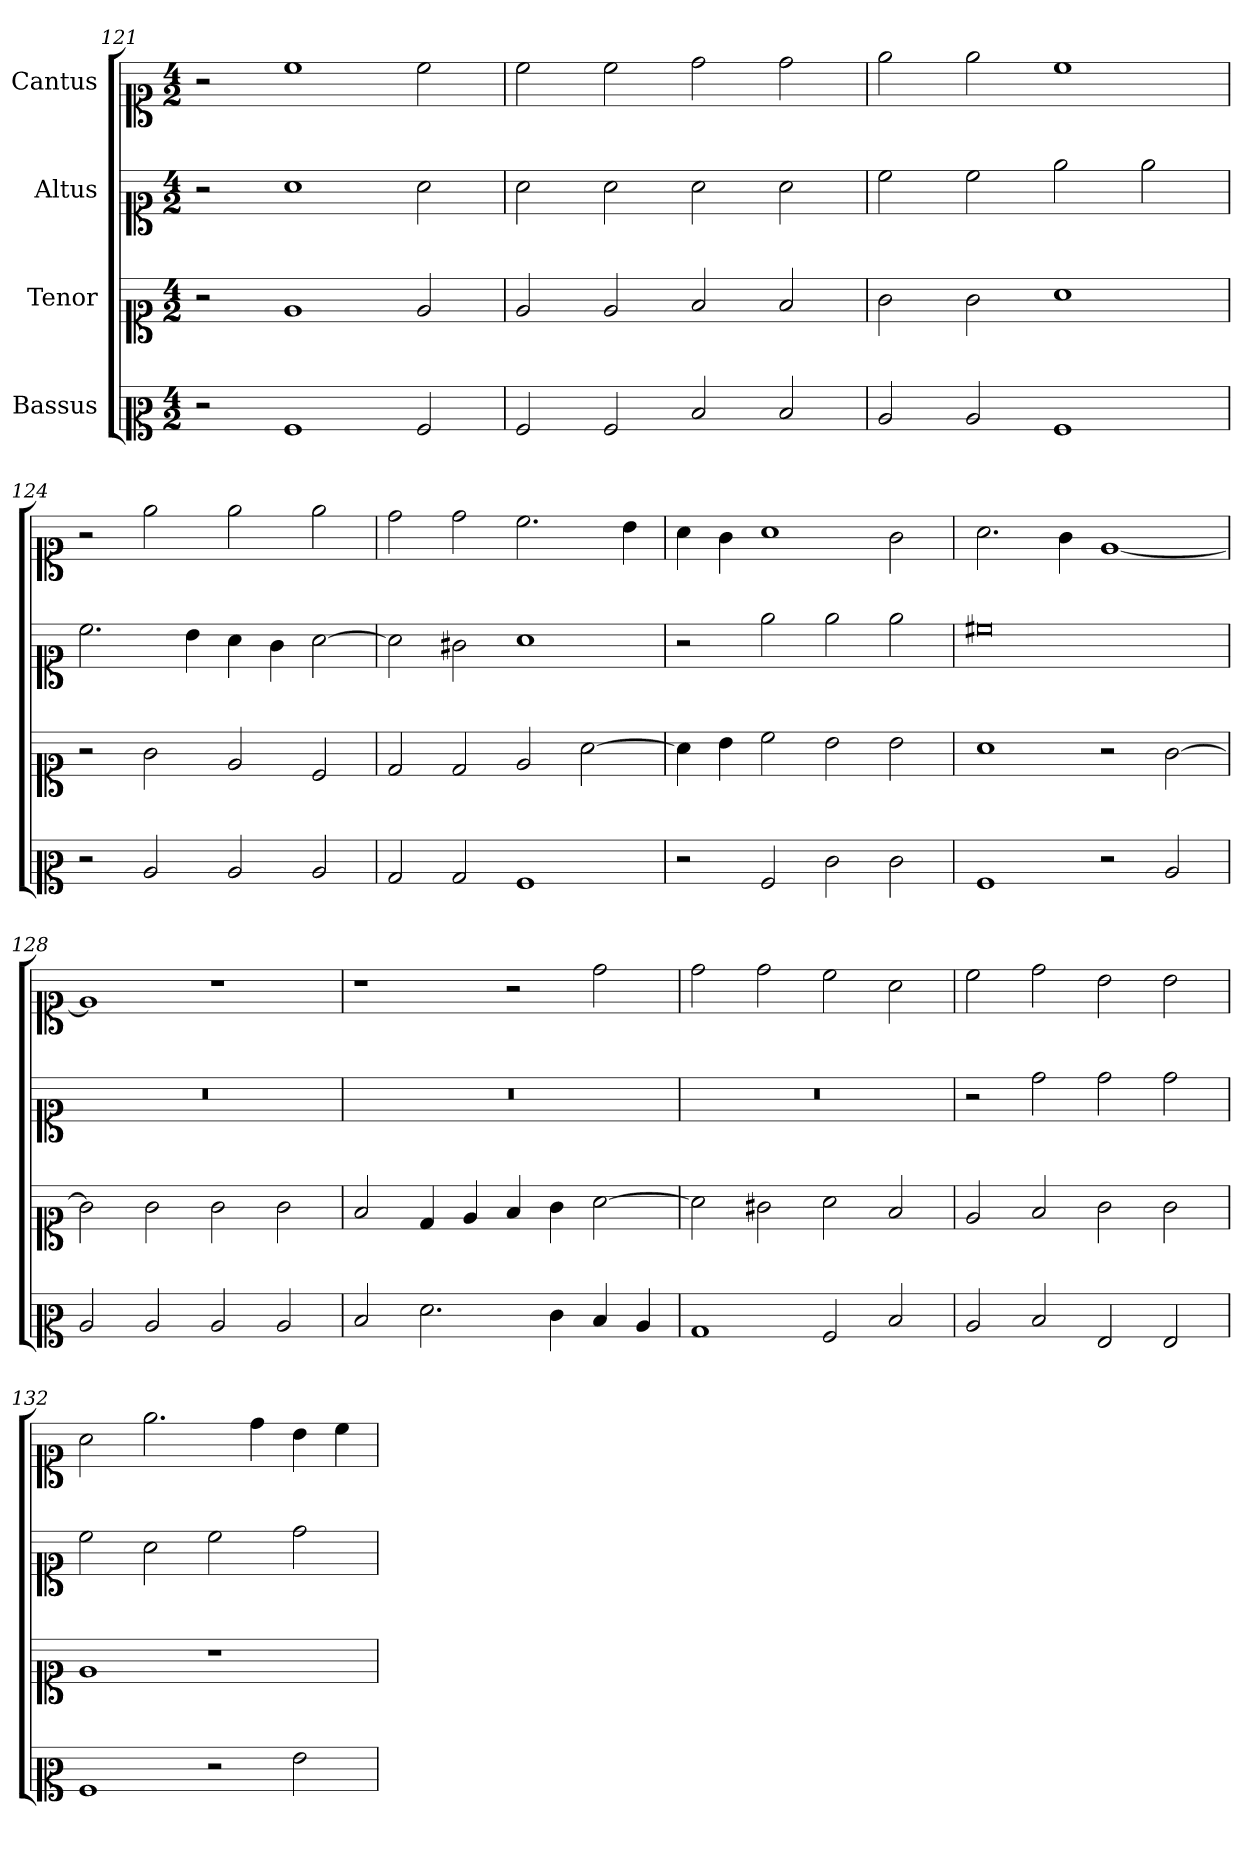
**kern	**kern	**kern	**kern
*part4	*part3	*part2	*part1
*staff4	*staff3	*staff2	*staff1
*I"Bassus	*I"Tenor	*I"Altus	*I"Cantus
*clefC2	*clefC1	*clefC1	*clefC1
*k[]	*k[]	*k[]	*k[]
*M4/2	*M4/2	*M4/2	*M4/2
=121	=121	=121	=121
2r	2r	2r	2r
1A/	1e/	1a\	1cc\
2A/	2e/	2a\	2cc\
=122	=122	=122	=122
2A/	2e/	2a\	2cc\
2A/	2e/	2a\	2cc\
2d/	2f/	2a\	2dd\
2d/	2f/	2a\	2dd\
=123	=123	=123	=123
2c/	2g\	2cc\	2ee\
2c/	2g\	2cc\	2ee\
1A/	1a\	2ee\	1cc\
.	.	2ee\	.
=124	=124	=124	=124
2r	2r	2.cc\	2r
2c/	2g\	.	2ee\
.	.	4b\	.
2c/	2e/	4a\	2ee\
.	.	4g\	.
2c/	2c/	[2a\	2ee\
=125	=125	=125	=125
2B/	2d/	2a\]	2dd\
2B/	2d/	2g#X\	2dd\
1A/	2e/	1a\	2.cc\
.	[2a\	.	.
.	.	.	4b\
=126	=126	=126	=126
2r	4a\]	2r	4a\
.	4b\	.	4g\
2A/	2cc\	2ee\	1a\
2e\	2b\	2ee\	.
2e\	2b\	2ee\	2g\
=127	=127	=127	=127
1A/	1a\	0cc#X\	2.a\
.	.	.	4g\
2r	2r	.	[1e/
2c/	[2g\	.	.
=128	=128	=128	=128
2c/	2g\]	0r	1e/]
2c/	2g\	.	.
2c/	2g\	.	1r
2c/	2g\	.	.
=129	=129	=129	=129
2d/	2f/	0r	1r
2.f\	4d/	.	.
.	4e/	.	.
.	4f/	.	2r
4e\	4g\	.	.
4d/	[2a\	.	2dd\
4c/	.	.	.
=130	=130	=130	=130
1B/	2a\]	0r	2dd\
.	2g#X\	.	2dd\
2A/	2a\	.	2cc\
2d/	2f/	.	2a\
=131	=131	=131	=131
2c/	2e/	2r	2cc\
2d/	2f/	2dd\	2dd\
2G/	2g\	2dd\	2b\
2G/	2g\	2dd\	2b\
=132	=132	=132	=132
1A/	1e/	2cc\	2a\
.	.	2a\	2.ee\
2r	1r	2cc\	.
.	.	.	4dd\
2g\	.	2dd\	4b\
.	.	.	4cc\
=	=	=	=
*-	*-	*-	*-
